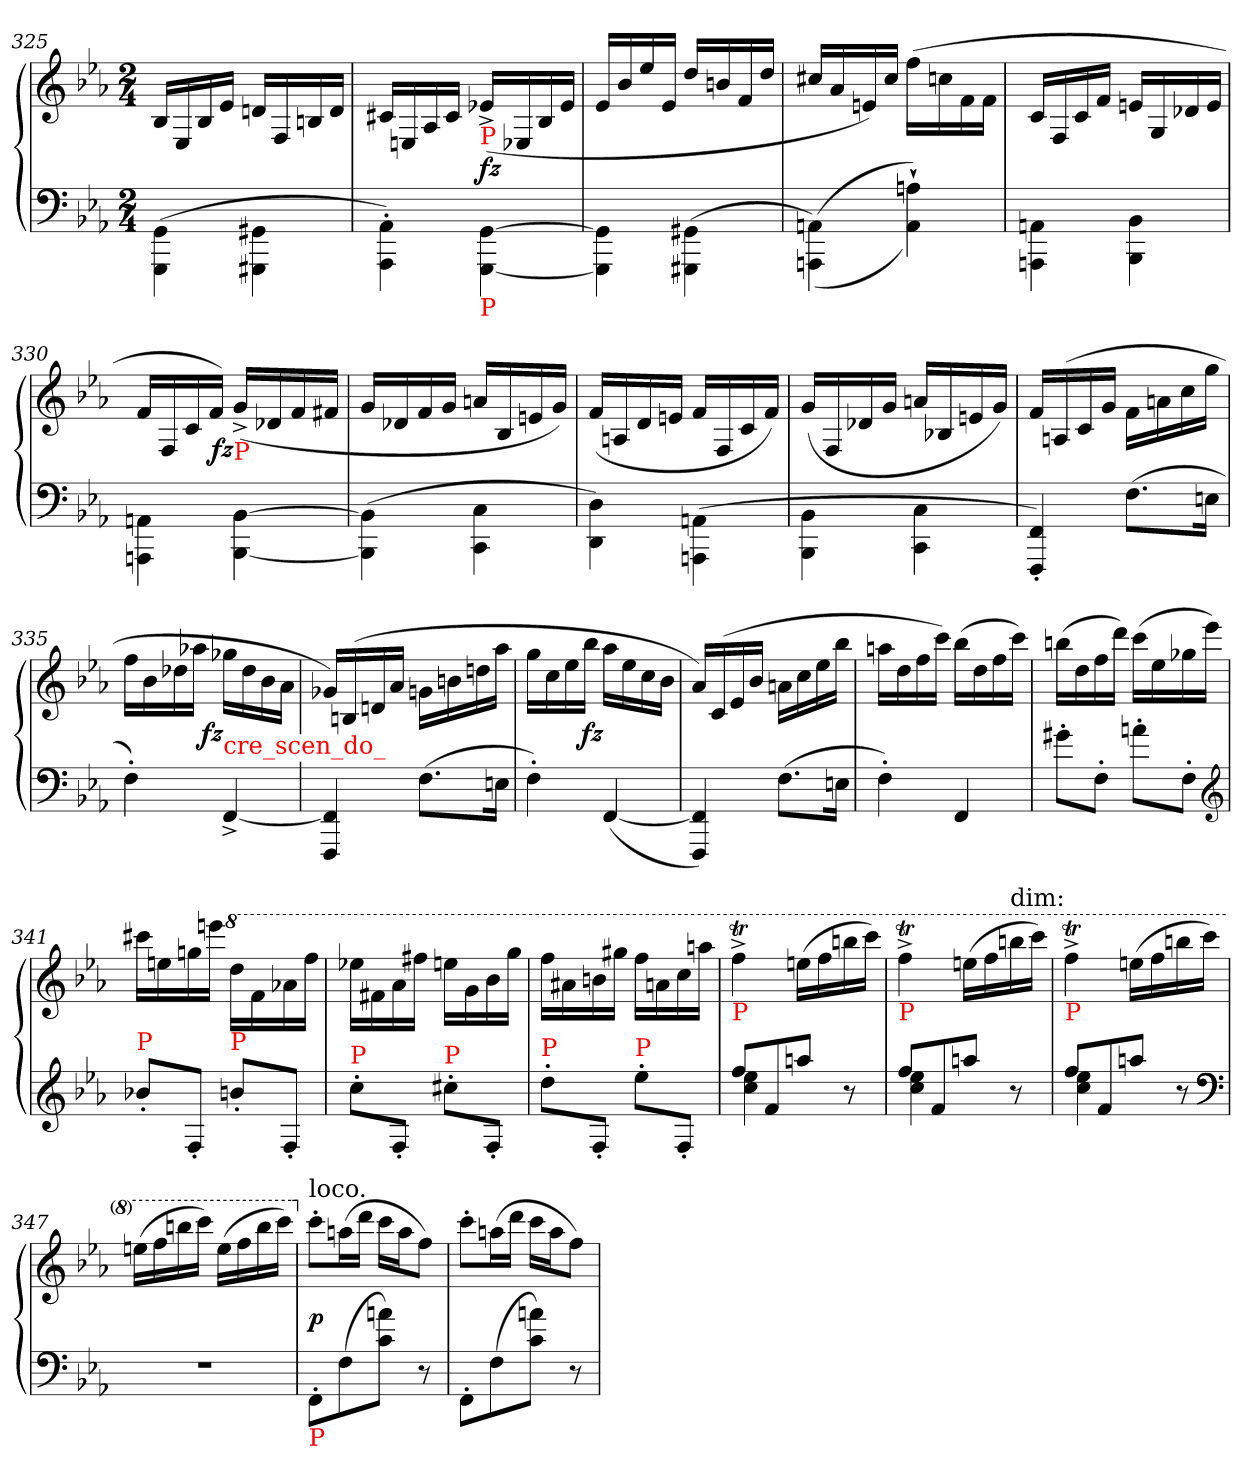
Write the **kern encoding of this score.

**kern	**kern	**dynam
*part1	*part1	*part1
*staff2	*staff1	*staff1/2
*clefF4	*clefG2	*
*k[b-e-a-]	*k[b-e-a-]	*
*M2/4	*M2/4	*
=325	=325	=325
(>4GG\ 4GGG\	16B-/LL	.
.	16E-/	.
.	16B-/	.
.	16e-JJ	.
4GG#X\ 4GGG#X\	16dnLL	.
.	16F/	.
.	16Bn/	.
.	16dJJ	.
=326	=326	=326
4AA-'>\ 4AAA-'>\)	16c#XLL	.
.	16En/	.
.	16A-/	.
.	16c#JJ	.
!	!LO:TX:b:color=red:t=P	!
!LO:TX:b:color=red:t=P	!	!
[4GG\ [4GGG\	(>16e-X^LL	fz
.	16E-X	.
.	16B-/	.
.	16e-JJ	.
=327	=327	=327
4GG]\ 4GGG]\	16e-LL	.
.	16b-	.
.	16ee-	.
.	16e-JJ	.
(>4GG#X\ 4GGG#X\	16dd/LL	.
.	16bn	.
.	16f	.
.	16ddJJ	.
=328	=328	=328
(<(>4AAn\ 4AAAn\)	16cc#XLL	.
.	16a-	.
.	16en)	.
.	16cc#JJ	.
4An`>\ 4AA`>\))	(>16ffLL	.
.	16ccn	.
.	16f	.
.	16fJJ	.
=329	=329	=329
4AAn\ 4AAAn\	16cLL	.
.	16F/	.
.	16c	.
.	16fJJ	.
4BB-\ 4BBB-\	16enLL	.
.	16G/	.
.	16d-X	.
.	16eJJ	.
=330	=330	=330
4AAn\ 4AAAn\	16fLL	.
.	16F/	.
.	16c	.
.	16fJJ)	.
!	!LO:TX:b:color=red:t=P	!
!	!	!LO:DY:rj
[4BB-\ [4BBB-\	(>16g^LL	fz
.	16d-X	.
.	16f	.
.	16f#XJJ	.
=331	=331	=331
(>4BB-]\ 4BBB-]\	16gLL	.
.	16d-X	.
.	16f	.
.	16gJJ	.
4C\ 4CC\	16anLL	.
.	16B-	.
.	16en	.
.	16gJJ)	.
=332	=332	=332
4D\ 4DD\)	(>16fLL	.
.	16An	.
.	16d	.
.	16enJJ	.
(>4AAn\ 4AAAn\	16fLL	.
.	16F/	.
.	16c	.
.	16fJJ)	.
=333	=333	=333
4BB-\ 4BBB-\	(>16gLL	.
.	16F/	.
.	16d-X	.
.	16gJJ	.
4C\ 4CC\	16anLL	.
.	16B-X	.
.	16en	.
.	16gJJ)	.
=334	=334	=334
4FF'< 4FFF'<)	16fLL	.
.	(>16An	.
.	16c	.
.	16gJJ	.
(>8.F\L	16fLL	.
.	16an	.
.	16cc	.
16En\Jk	16ggJJ	.
=335	=335	=335
4F'>)	16ffLL	.
.	16b-	.
.	16dd-X	.
.	16aa-XJJ	.
!	!LO:TX:b:color=red:t=cre_scen_do_	!
!	!	!LO:DY:rj
[4FF^>	16gg-XLL	fz
.	16dd-	.
.	16b-	.
.	16a-JJ	.
=336	=336	=336
4FF] 4FFF	16g-XLL)	.
.	(>16Bn	.
.	16dn	.
.	16a-JJ	.
(>8.FL	16gnLL	.
.	16bn	.
.	16ddn	.
16EnJk	16aa-JJ	.
=337	=337	=337
4F'>)	16ggLL	.
.	16cc	.
.	16ee-	.
.	16bb-JJ	.
!	!	!LO:DY:rj
(<[4FF	16aa-LL	fz
.	16ee-	.
.	16cc	.
.	16b-JJ	.
=338	=338	=338
4FF] 4FFF)	16a-LL)	.
.	(>16c	.
.	16e-	.
.	16b-JJ	.
(>8.FL	16anLL	.
.	16cc	.
.	16ee-	.
16EnJk	16bb-JJ	.
=339	=339	=339
4F'>)	16aanLL	.
.	16dd	.
.	16ff	.
.	16cccJJ)	.
4FF	(>16bb-LL	.
.	16dd	.
.	16ff	.
.	16cccJJ)	.
=340	=340	=340
8g#X'>L	(>16bbnLL	.
.	16dd	.
8F'>J	16ff	.
.	16dddJJ)	.
8an'>L	(>16cccLL	.
.	16ee-	.
8F'>J	16gg-X	.
.	16eee-JJ)	.
*clefG2	*	*
=341	=341	=341
!LO:TX:a:color=red:t=P	!	!
8b-X'>\L	16ccc#XLL	.
.	16een	.
8F'</J	16ggn	.
.	16eeenJJ	.
*	*8va	*
!LO:TX:a:color=red:t=P	!	!
8bn'>\L	16dddLL	.
.	16ff	.
8F'</J	16aa-X	.
.	16fffJJ	.
=342	=342	=342
!LO:TX:a:color=red:t=P	!	!
8cc'>\L	16eee-XLL	.
.	16ff#X	.
8F'</J	16aa-	.
.	16fff#XJJ	.
!LO:TX:a:color=red:t=P	!	!
8cc#X'>\L	16eeenLL	.
.	16gg	.
8F'</J	16bb-	.
.	16gggJJ	.
=343	=343	=343
!LO:TX:a:color=red:t=P	!	!
8dd'>\L	16fffLL	.
.	16aa#X	.
8F'</J	16bbn	.
.	16ggg#XJJ	.
!LO:TX:a:color=red:t=P	!	!
8ee-'>\L	16fffLL	.
.	16aan	.
8F'</J	16ccc	.
.	16aaanJJ	.
=344	=344	=344
*^	*	*
!	!	!LO:TX:b:color=red:t=P	!
8ffL	4ee- 4cc	4fffT<^<	.
8f	.	.	.
8aanJ	4ryy	(>16eeenLL	.
.	.	16fff	.
8r	.	16bbbn	.
.	.	16ccccJJ)	.
=345	=345	=345	=345
!	!	!LO:TX:b:color=red:t=P	!
8ffL	4ee- 4cc	4fffT<^<	.
8f	.	.	.
8aanJ	4ryy	(>16eeenLL	.
.	.	16fff	.
!	!	!LO:TX:t=dim&colon;	!
8r	.	16bbbn	.
.	.	16ccccJJ)	.
=346	=346	=346	=346
!	!	!LO:TX:b:color=red:t=P	!
8ffL	4ee- 4cc	4fffT<^<	.
8f	.	.	.
8aanJ	4ryy	(>16eeenLL	.
.	.	16fff	.
8r	.	16bbbn	.
.	.	16ccccJJ)	.
*v	*v	*	*
*clefF4	*	*
=347	=347	=347
2r	(>16eeenLL	.
.	16fff	.
.	16bbbn	.
.	16ccccJJ)	.
.	(>16eeeLL	.
.	16fff	.
.	16bbb	.
.	16ccccJJ)	.
=348	=348	=348
*	*X8va	*
!	!LO:TX:a:t=loco.	!
!LO:TX:b:color=red:t=P	!	!
8FF'>L	8ccc'>L	p
(>8F	(>16aanL	.
.	16dddJJ	.
8an 8cJ)	16cccLL	.
.	16aaJ	.
8r	8ffJ)	.
=349	=349	=349
8FF'>L	8ccc'>L	.
(>8F	(>16aanL	.
.	16dddJJ	.
8an 8cJ)	16cccLL	.
.	16aaJ	.
8r	8ffJ)	.
=	=	=
*-	*-	*-
